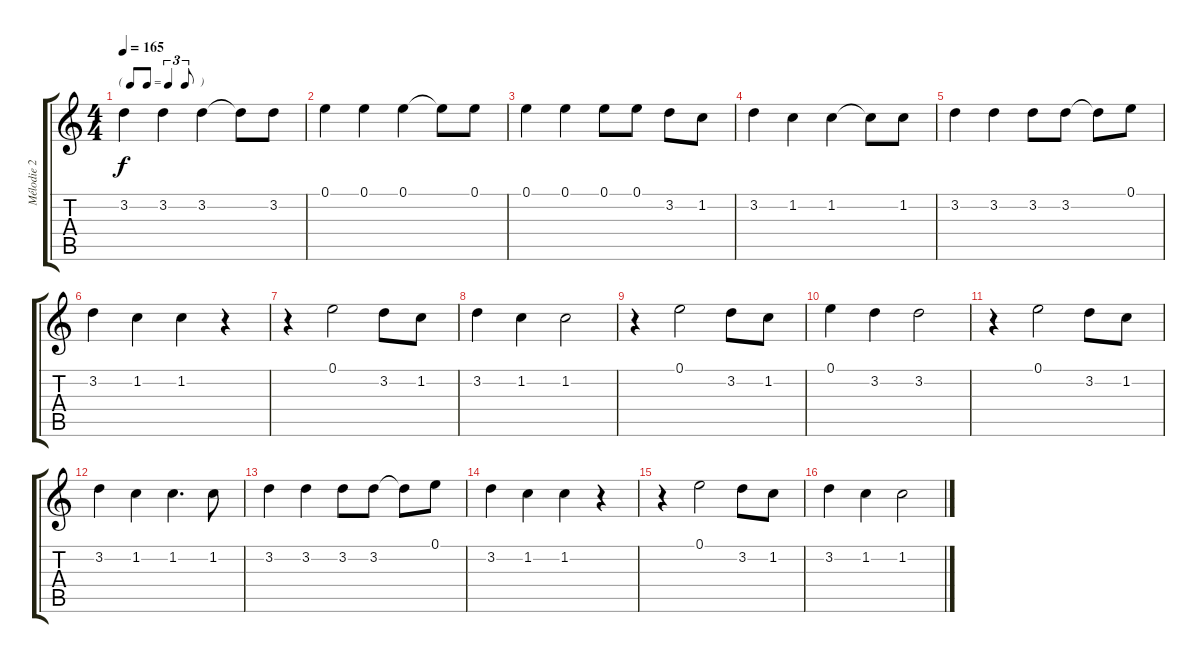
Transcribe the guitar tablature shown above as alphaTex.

\track ("Mélodie 2" "Mélodie 2") {mute instrument acousticguitarsteel}
\staff {score tabs}
\tuning (E4 B3 G3 D3 A2 E2) {hide}
\ts (4 4)
\tf triplet8th
\tempo 165
\clef g2
\ks c
3.2.4{dy f} 3.2.4 3.2.4 3.2{t}.8 3.2.8 |
0.1.4 0.1.4 0.1.4 0.1{t}.8 0.1.8 |
0.1.4 0.1.4 0.1.8 0.1.8 3.2.8 1.2.8 |
3.2.4 1.2.4 1.2.4 1.2{t}.8 1.2.8 |
3.2.4 3.2.4 3.2.8 3.2.8 3.2{t}.8 0.1.8 |
3.2.4 1.2.4 1.2.4 r.4 |
r.4 0.1.2 3.2.8 1.2.8 |
3.2.4 1.2.4 1.2.2 |
r.4 0.1.2 3.2.8 1.2.8 |
0.1.4 3.2.4 3.2.2 |
r.4 0.1.2 3.2.8 1.2.8 |
3.2.4 1.2.4 1.2.4{d} 1.2.8 |
3.2.4 3.2.4 3.2.8 3.2.8 3.2{t}.8 0.1.8 |
3.2.4 1.2.4 1.2.4 r.4 |
r.4 0.1.2 3.2.8 1.2.8 |
3.2.4 1.2.4 1.2.2
